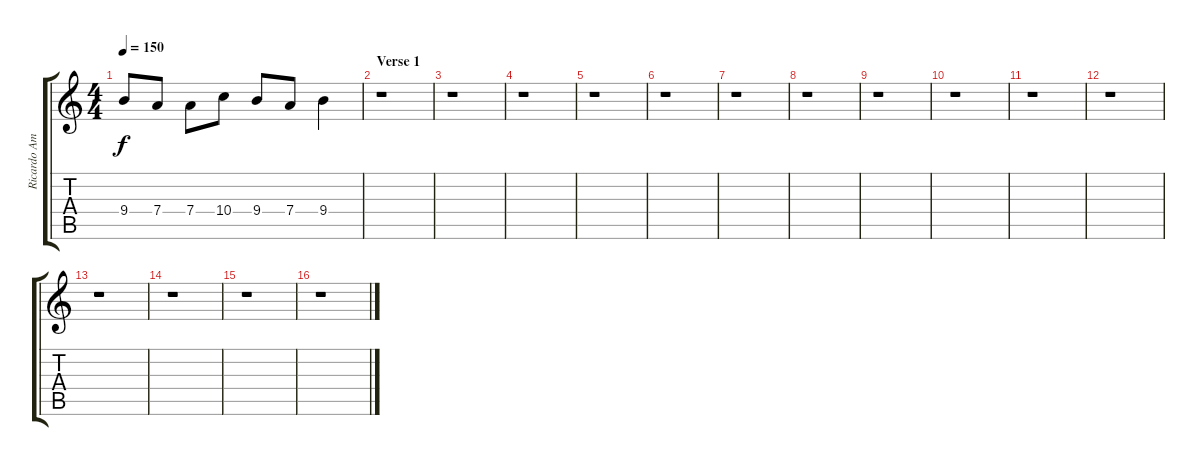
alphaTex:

\track ("Ricardo Amorim (Electric Guitar3)" "Ricardo Am") {instrument overdrivenguitar}
\staff {score tabs}
\tuning (E4 B3 G3 D3 A2 E2) {hide}
\ts (4 4)
\tempo 150
\clef g2
\ks c
9.4.8{dy f} 7.4.8 7.4.8 10.4.8 9.4.8 7.4.8 9.4.4 |
\section ("" "Verse 1")
r.1 |
r.1 |
r.1 |
r.1 |
r.1 |
r.1 |
r.1 |
r.1 |
r.1 |
r.1 |
r.1 |
r.1 |
r.1 |
r.1 |
r.1
